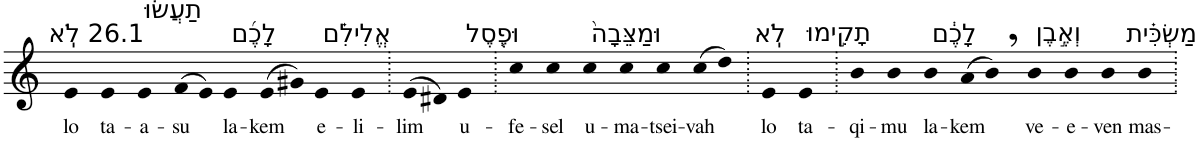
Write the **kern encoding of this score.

**kern	**text
*part1	*part1
*staff1	*staff1
*I"Piano	*
*I'Pno	*
*clefG2	*
*k[]	*
=1	=1
!LO:TX:a:t=26.1 לֹֽא	!
!	!LO:LY:b
4e	lo
!LO:TX:a:t=תַעֲשׂ֨וּ	!
!	!LO:LY:b
4e	ta-
!	!LO:LY:b
4e	-a-
!	!LO:LY:b
(>8f	-su
8e)	.
!LO:TX:a:t=לָכֶ֜ם	!
!	!LO:LY:b
4e	la-
!	!LO:LY:b
(>8e	-kem
8g#X)	.
!LO:TX:a:t=אֱלִילִ֗ם	!
!	!LO:LY:b
4e	e-
!	!LO:LY:b
4e	-li-
=2.	=2.
!	!LO:LY:b
(>8e	-lim
8d#X)	.
!LO:TX:a:t=וּפֶ֤סֶל	!
!	!LO:LY:b
4e	u-
=3.	=3.
!	!LO:LY:b
4cc	-fe-
!	!LO:LY:b
4cc	-sel
!LO:TX:a:t=וּמַצֵּבָה֙	!
!	!LO:LY:b
4cc	u-
!	!LO:LY:b
4cc	-ma-
!	!LO:LY:b
4cc	-tsei-
!	!LO:LY:b
(>8cc	-vah
8dd)	.
=4.	=4.
!LO:TX:a:t=לֹֽא	!
!	!LO:LY:b
4e	lo
!LO:TX:a:t=תָקִ֣ימוּ	!
!	!LO:LY:b
4e	ta-
=5.	=5.
!	!LO:LY:b
4b	-qi-
!	!LO:LY:b
4b	-mu
!LO:TX:a:t=לָכֶ֔ם	!
!	!LO:LY:b
4b	la-
!	!LO:LY:b
(>8a	-kem
8b,)	.
!LO:TX:a:t=וְאֶ֣בֶן	!
!	!LO:LY:b
4b	ve-
!	!LO:LY:b
4b	-e-
!	!LO:LY:b
4b	-ven
!LO:TX:a:t=מַשְׂכִּ֗ית	!
!	!LO:LY:b
4b	mas-
=.	=.
*-	*-
